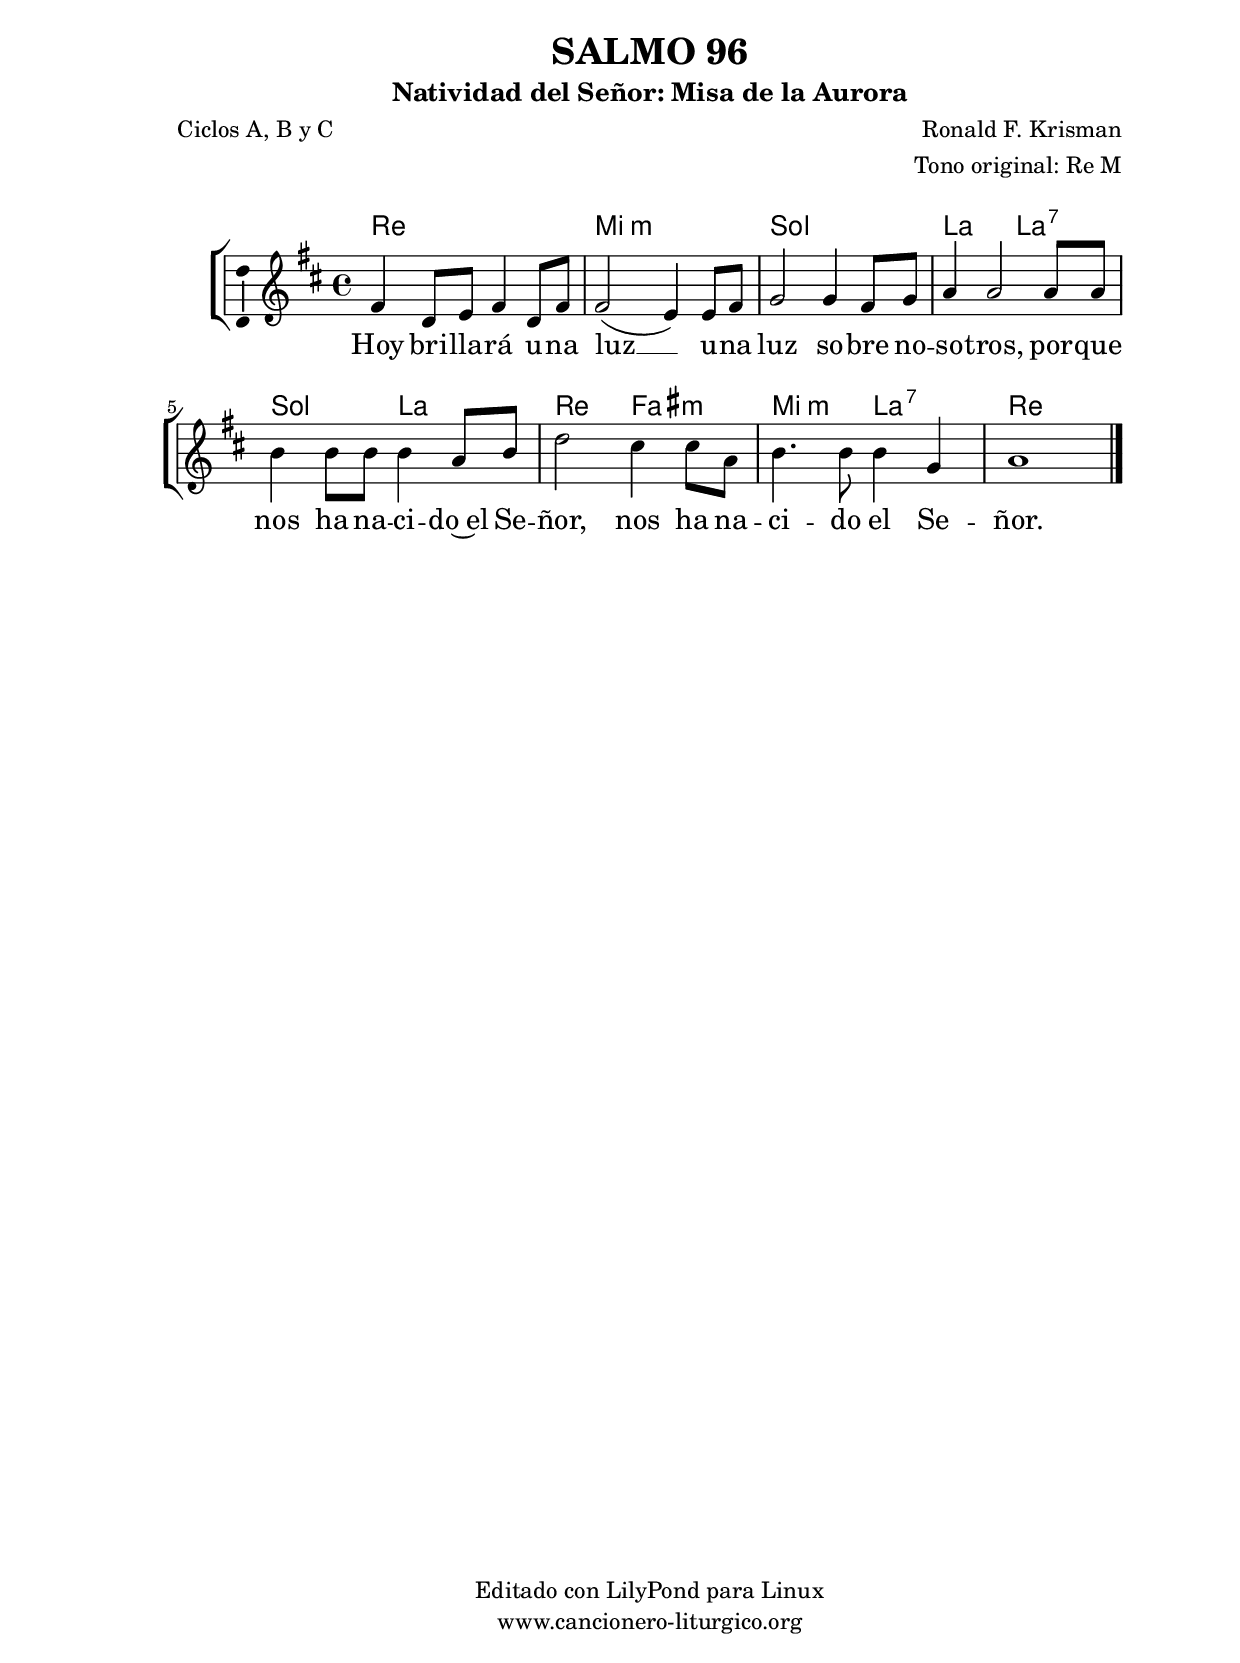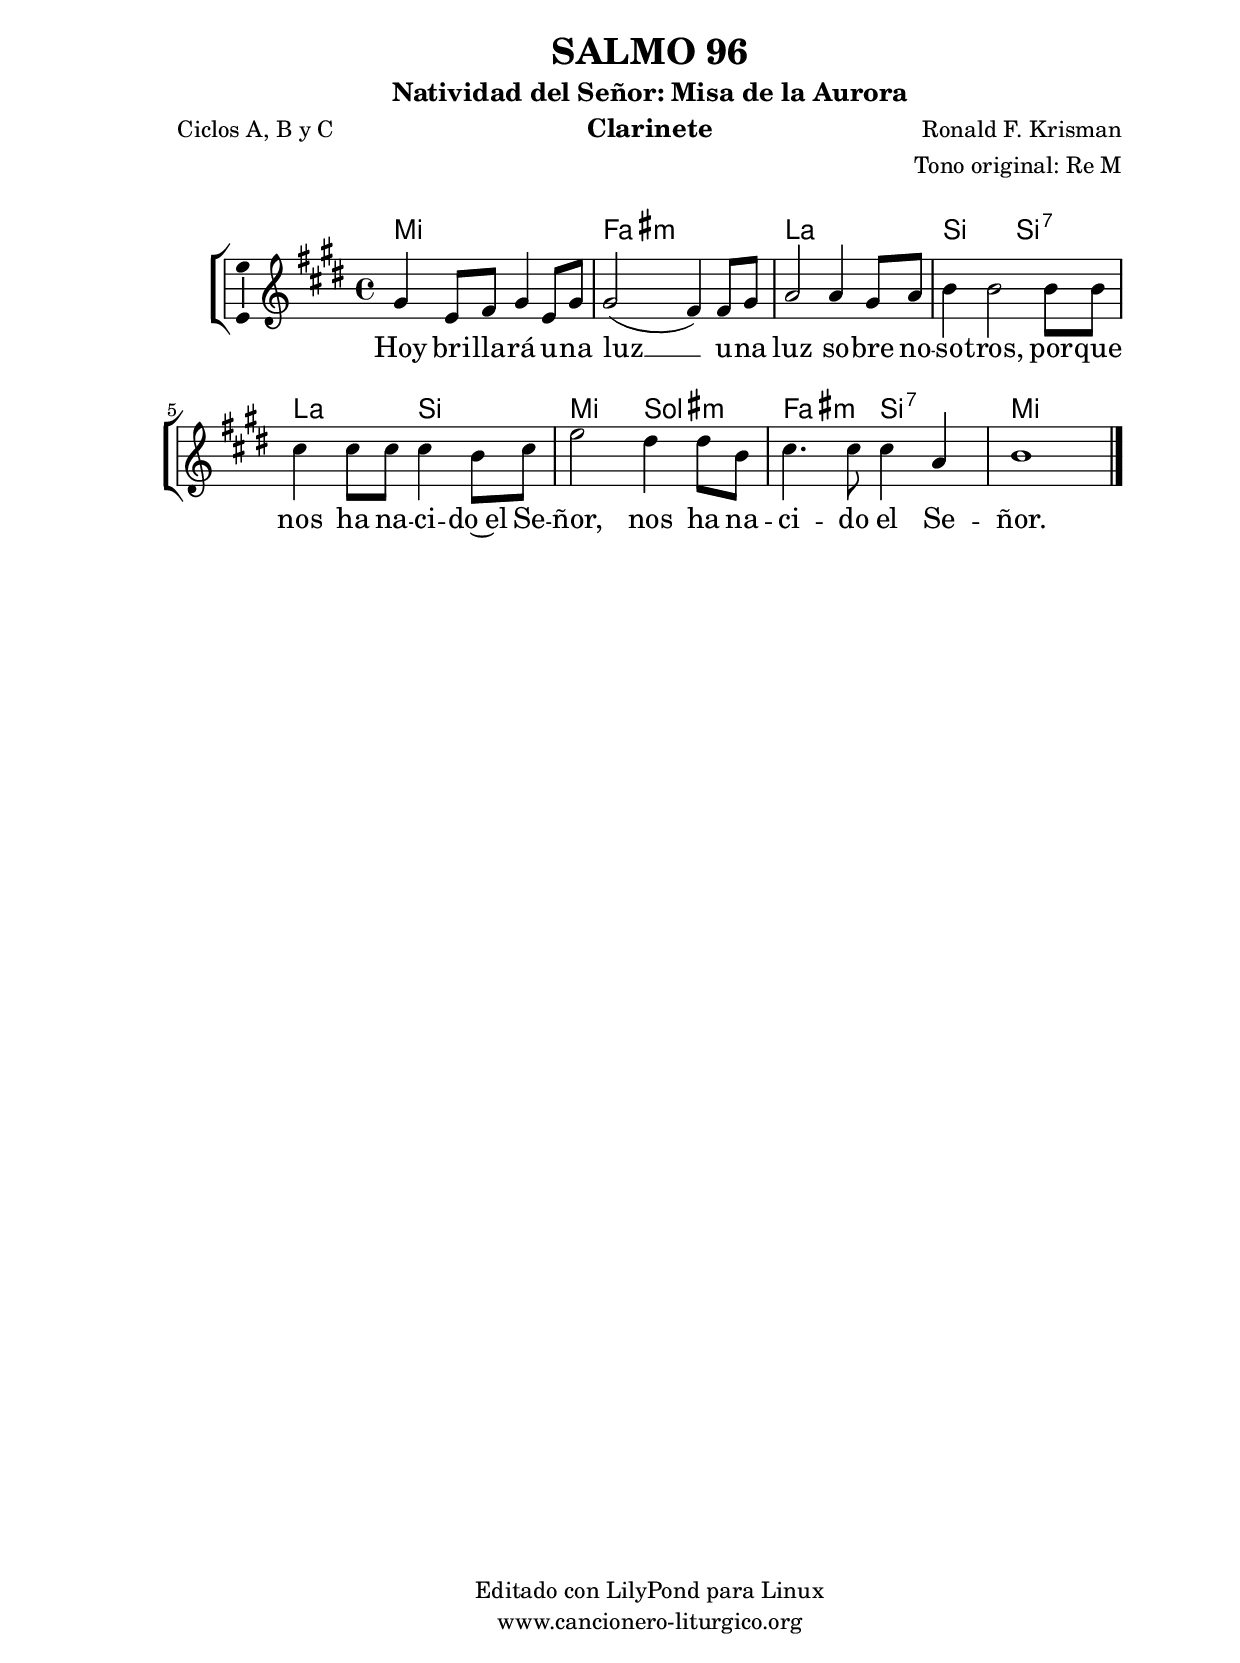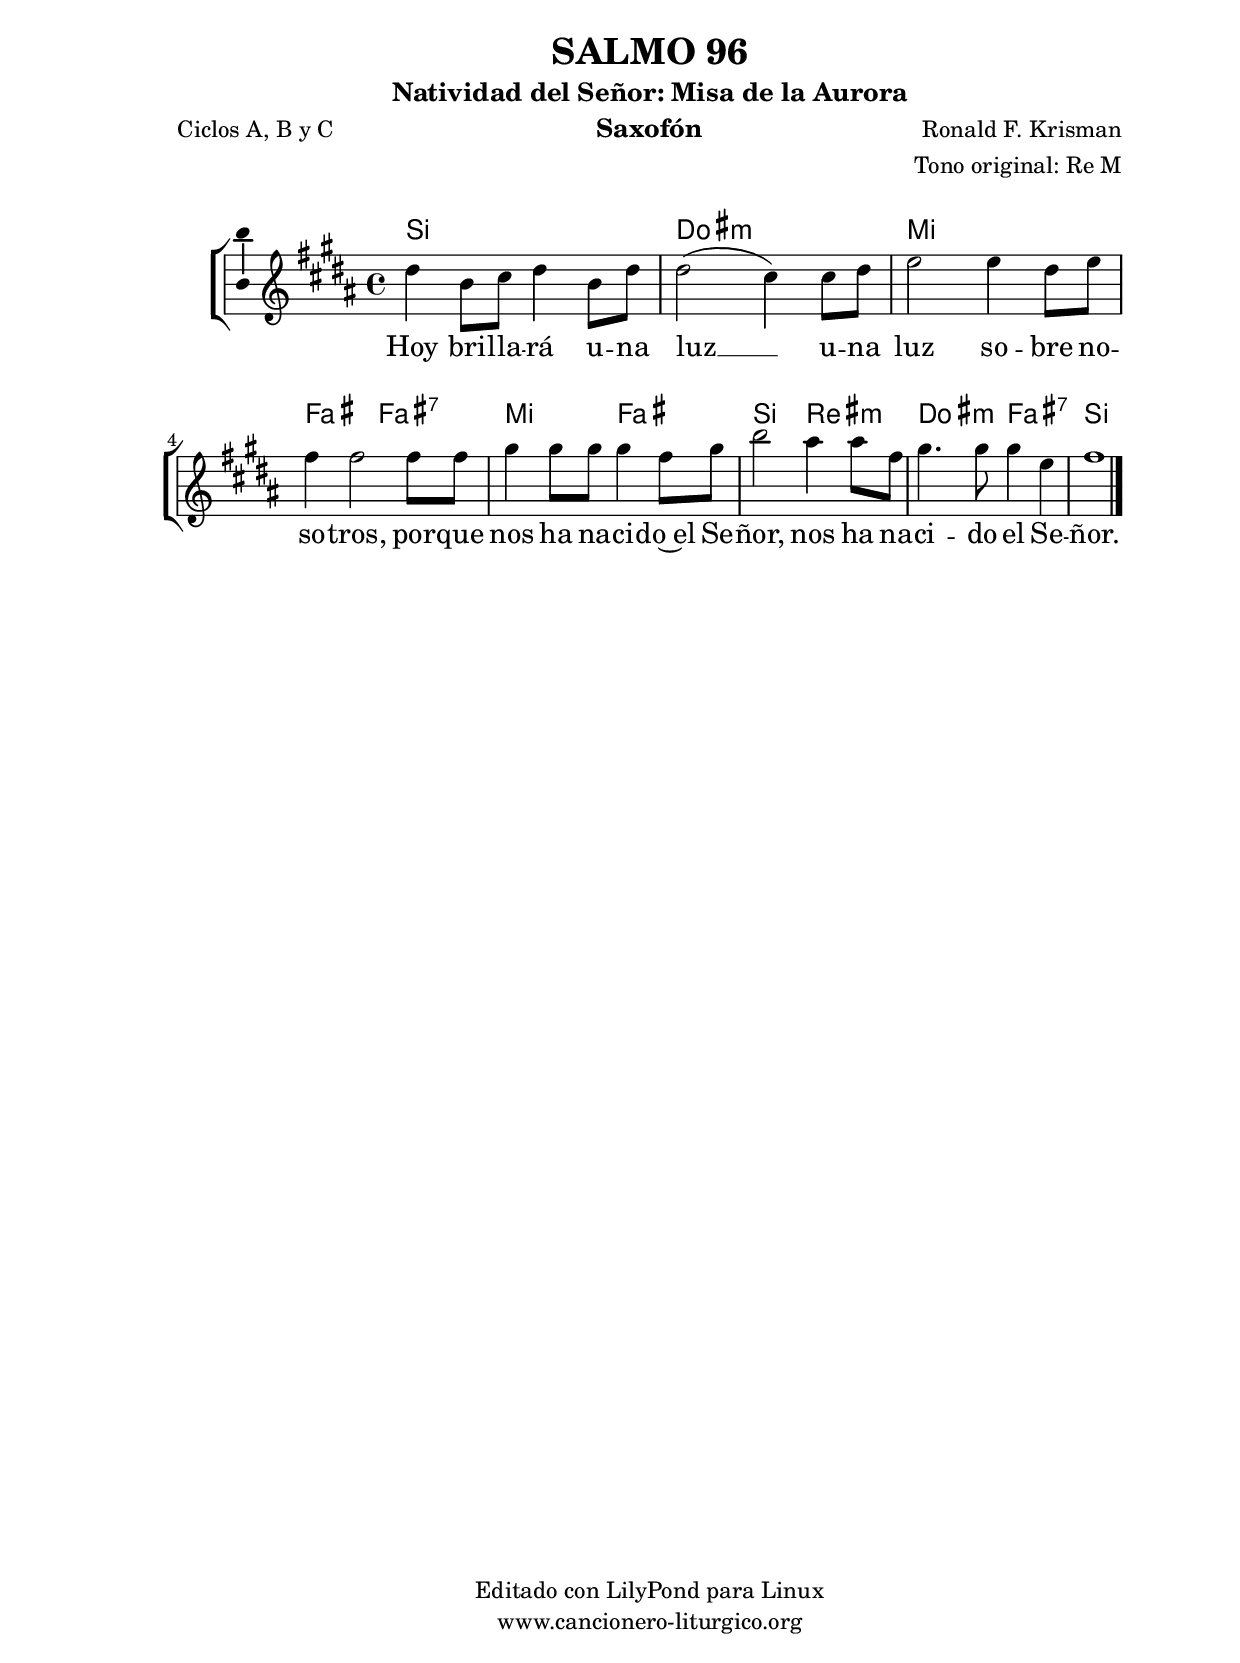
%
%para convertir .midi en .wav:
%timidity filename.midi -Ow -o finename.wav
%
%
%Para convertir de .wav a .mp3:
%lame -h -m j filename.wav
%
%
%para escuchar el midi:
%timidity nombrefichero.midi
%


%versión de lilypond para la que se ha escrito esta partitura:
\version "2.16.0"

	%Tamaño papel
	#(set-default-paper-size "a4")
	%Tamaño partitura
	#(set-global-staff-size 20)
	%No responde al pulsar sobre una nota
	#(ly:set-option 'point-and-click #f)

%parámetros del encabezamiento:
\header {
	title = "SALMO 96"
	subtitle = "Natividad del Señor: Misa de la Aurora"
	composer = "Ronald F. Krisman"
	poet = "Ciclos A, B y C"
	meter = ""
	arranger = "Tono original: Re M"
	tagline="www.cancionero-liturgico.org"
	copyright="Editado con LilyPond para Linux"
	tiempo = "Navidad"
	usos = "Salmo"
	letra = "Hoy brillará una luz una luz sobre nosotros, porque nos ha nacido el Señor, nos ha nacido el Señor."
	}

%parámetros asociados al papel:
\paper  {
	oddHeaderMarkup = \markup {\fill-line { \on-the-fly #not-first-page \fromproperty #'header:title \on-the-fly #not-first-page \fromproperty #'header:composer }}
	evenHeaderMarkup = \markup {\fill-line { \fromproperty #'header:composer \fromproperty #'header:title }}
	#(set-paper-size "a4")
	print-page-number = ##f
	first-page-number = 1
	print-first-page-number = ##f
%	head-separation = 3.0 \cm
	top-margin = 2.0 \cm
	bottom-margin = 0.5\cm
%%%	bottom-margin = -1.0\cm
	left-margin = 3.0 \cm
	line-width = 16.0 \cm 
	indent = 8\mm
	interscoreline = 2.\mm
	between-system-space = 15\mm
%	para que las partituras no llenen la hoja:
	ragged-bottom = ##t
%	idem para la última hoja:
	ragged-last-bottom = ##f
%	para que las partituras llenen el ancho del papel:
	ragged-last = ##f
	after-title-space = 2.5 \cm
%page-count=1
%system-count=8

	%Flexible Vertical Spacing
%	markup-markup-spacing =
%	#'((basic-distance . 15) (minimum-distance . 15) (padding . 3))
	markup-system-spacing =
	#'((basic-distance . 15) (minimum-distance . 15) (padding . 3))
	system-system-spacing =
	#'((basic-distance . 15) (minimum-distance . 15) (padding . 3))
	score-system-spacing =
	#'((basic-distance . 15) (minimum-distance . 15) (padding . 5))
%	top-system-spacing = % header
%	#'((basic-distance . 8) (minimum-distance . 0) (padding . 3))
%	top-markup-spacing =
%	#'((basic-distance . 20) (minimum-distance . 20) (padding . 3))
	last-bottom-spacing = % footer
	#'((basic-distance . 5) (minimum-distance . 5) (padding . 3))
%	score-markup-spacing =
%	#'((basic-distance . 16) (minimum-distance . 13) (padding . 3))

	}


%parámetros que afectan a toda la partitura:
global =  {
	%clave de sol (G):
	\clef G
	%armadura:
%	\transpose f e
	\key d \major
	\tempo 4=100
	\set Score.tempoHideNote = ##t
	}


acordes = {
	\italianChords
	\chordmode {
%	\transpose f e
{

d2 d e:m e:m g g a a:7 g a d fis:m e:m a:7 d1

	}
	}
}

melodia = 
%	\transpose f e
{
	\relative c'{

\time 4/4
fis4 d8 e fis4 d8 fis
fis2 (e4) e8 fis
g2 g4 fis8 g
a4 a2 a8 a
b4 b8 b b4 a8 b
d2 cis4 cis8 a
b4. b8 b4 g
a1

	\bar "|."
	}
	}


texto = \lyricmode {
Hoy bri -- lla -- rá u -- na luz __
u -- na luz so -- bre no -- so -- tros,
por -- que nos ha na -- ci -- do~el Se -- ñor,
nos ha na -- ci -- do el Se -- ñor.
	}


acordesStaff = \context ChordNames = acordesStaff <<
	\set chordChanges = ##t
	\acordes
	>>


vozStaff = \context Voice = vozStaff
\with {\consists "Ambitus_engraver"}
<<
%	\set Staff.instrumentName = ""
%	\set Staff.shortInstrumentName = ""
%	\set Staff.midiInstrument = #"clarinet"
%	\set Staff.midiInstrument = #"cello"
%	\set Staff.midiInstrument = #"flute"
	\set Staff.midiInstrument = #"electric guitar (jazz)"
%	\set Staff.midiInstrument = #"english horn"
%	\set Staff.midiInstrument = #"violin"
%	\set Staff.midiInstrument = #"glockenspiel"
	\set Staff.midiMinimumVolume = #0.7
	\set Staff.midiMaximumVolume = #0.9
	\global
	\melodia
	>>


textoStaff = \context Lyrics = textoStaff <<
	\lyricsto vozStaff \texto
	>>

\book {
	\score {
		\context ChoirStaff {
			\override StaffGroup.SystemStartBracket #'collapse-height = #1
			\override Score.SystemStartBar #'collapse-height = #1
			<<
			\acordesStaff
			\vozStaff
			\textoStaff
			>>
			}
		\layout {
	    		\context {
				\Lyrics
				\override LyricText #'font-size = #2
				}
	   		 \context {
				\Score
				%fontSize = #3
				\override StaffSymbol #'staff-space = #(magstep +3)
				%\override Beam #'thickness = #0.55
				%\override SpacingSpanner #'spacing-increment = #1.0
				%\override Slur #'height-limit = #1.5
				}
			}
		}
	\score {
		\unfoldRepeats
		\context ChoirStaff {
			<<
			\acordesStaff
			\vozStaff
			>>
			}
		\midi {
	  		\context {
	  			\Score
				tempoWholesPerMinute = #(ly:make-moment 70 4)
				}
			}
		}
	}

%Partitura para clarinete
#(define output-suffix "C")
\book {
	\header{
		instrument = "Clarinete"
		}
	\score {
		\context ChoirStaff {
			\override StaffGroup.SystemStartBracket #'collapse-height = #1
			\override Score.SystemStartBar #'collapse-height = #1
\transpose c d
			<<
			\acordesStaff
			\vozStaff
			\textoStaff
			>>
			}
		\layout {
	    		\context {
				\Lyrics
				\override LyricText #'font-size = #2
				}
	   		 \context {
				\Score
				%fontSize = #3
				\override StaffSymbol #'staff-space = #(magstep +3)
				%\override Beam #'thickness = #0.55
				%\override SpacingSpanner #'spacing-increment = #1.0
				%\override Slur #'height-limit = #1.5
				}
			}
		}
	}

%Partitura para saxofón
#(define output-suffix "S")
\book {
	\header{
		instrument = "Saxofón"
		}
	\score {
		\context ChoirStaff {
			\override StaffGroup.SystemStartBracket #'collapse-height = #1
			\override Score.SystemStartBar #'collapse-height = #1
\transpose c a
			<<
			\acordesStaff
			\vozStaff
			\textoStaff
			>>
			}
		\layout {
	    		\context {
				\Lyrics
				\override LyricText #'font-size = #2
				}
	   		 \context {
				\Score
				%fontSize = #3
				\override StaffSymbol #'staff-space = #(magstep +3)
				%\override Beam #'thickness = #0.55
				%\override SpacingSpanner #'spacing-increment = #1.0
				%\override Slur #'height-limit = #1.5
				}
			}
		}
	}

